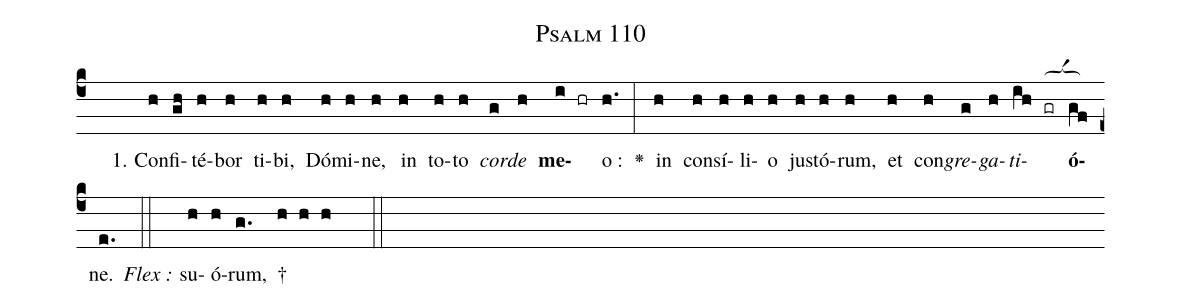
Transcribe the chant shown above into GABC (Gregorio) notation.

name: Psalm 110;
office-part: Ant 2;
%%
% The syntax in this part is called gabc. Please refer to http://home.gna.org/gregorio/gabc/#basis

(c4)()() 1. C{o}n(h)fi(gh)té(h)bor(h) ti(h)bi,(h) Dó(h)mi(h)ne,(h) in(h) to(h)to(h) <i>cor</i>(g)<i>de</i>(h) <b>me</b>(i hr)o :(h.) <v>\greheightstar</v>(:) in(h) con(h)sí(h)li(h)o(h) ju(h)stó(h)rum,(h) et(h) con(h)<i>gre</i>(g)<i>ga</i>(h)<i>ti</i>(ih gr[ocba:1;6mm])<b>ó</b>(gf)ne.(e. ::)
<i>Flex :</i> s{u}(h)ó(h)rum,(g.) †(h h h  ::)

%E(h) u(g) o(h) u(ih) a(gf) e.(e.) (::)
